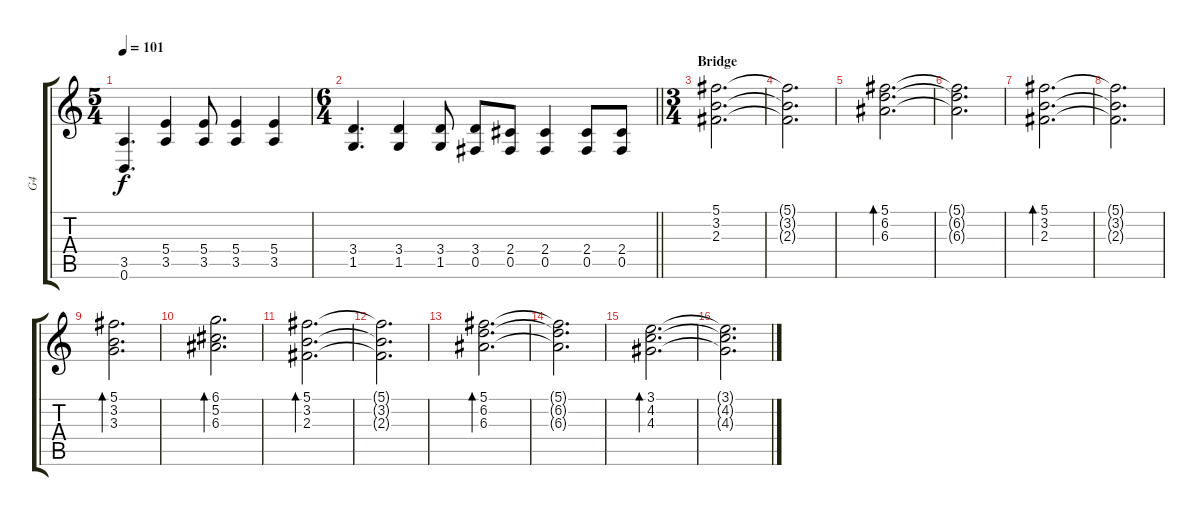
\track ("G4" "G4") {instrument distortionguitar}
\staff {score tabs}
\tuning (Db4 Ab3 E3 B2 Gb2 B1) {hide}
\ts (5 4)
\tempo 101
\clef g2
\ks c
(3.5 0.6).4{d dy f} (5.4 3.5).4 (5.4 3.5).8 (5.4 3.5).4 (5.4 3.5).4 |
\ts (6 4)
\barLineRight lightlight
(3.4 1.5).4{d} (3.4 1.5).4 (3.4 1.5).8 (3.4 0.5).8 (2.4 0.5).8 (2.4 0.5).4 (2.4 0.5).8 (2.4 0.5).8 |
\ts (3 4)
\section ("" "Bridge")
(5.1 3.2 2.3).2{d} |
(5.1{t} 3.2{t} 2.3{t}).2{d} |
(5.1 6.2 6.3).2{d bd 240} |
(5.1{t} 6.2{t} 6.3{t}).2{d} |
(5.1 3.2 2.3).2{d bd 240} |
(5.1{t} 3.2{t} 2.3{t}).2{d} |
(5.1 3.2 3.3).2{d bd 240} |
(6.1 5.2 6.3).2{d bd 240} |
(5.1 3.2 2.3).2{d bd 240} |
(5.1{t} 3.2{t} 2.3{t}).2{d} |
(5.1 6.2 6.3).2{d bd 240} |
(5.1{t} 6.2{t} 6.3{t}).2{d} |
(3.1 4.2 4.3).2{d bd 240} |
(3.1{t} 4.2{t} 4.3{t}).2{d}
